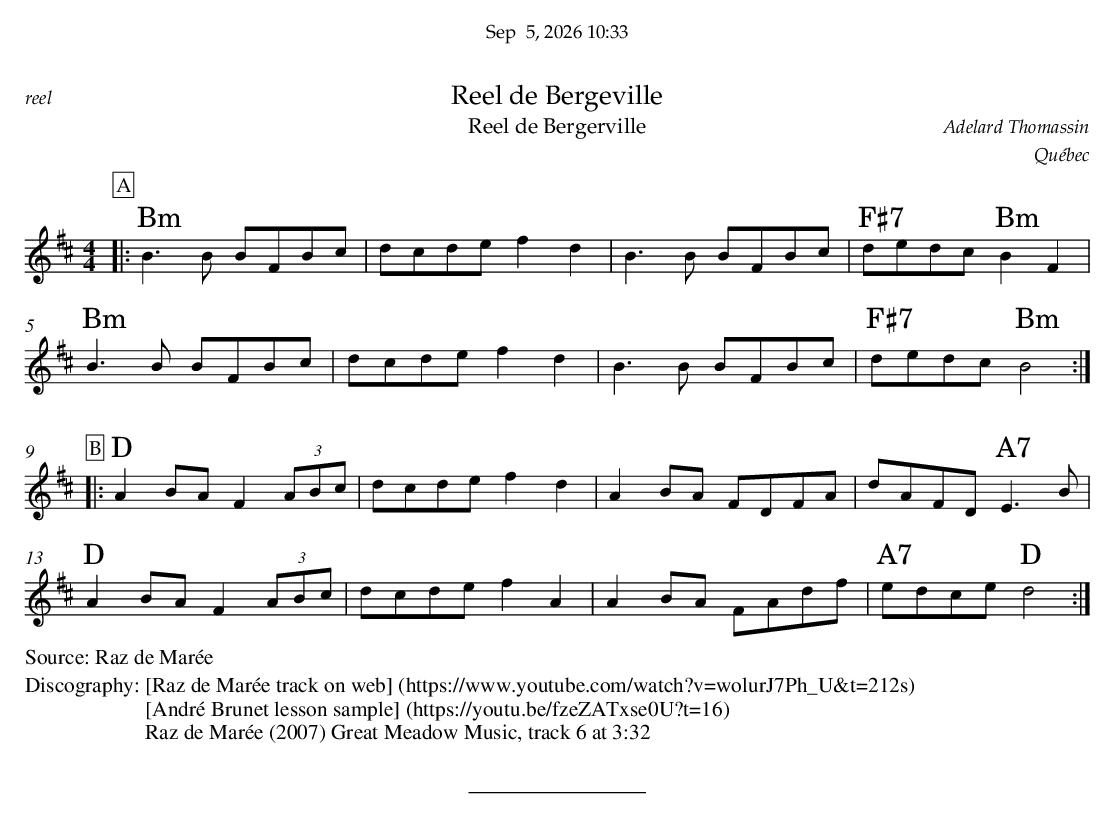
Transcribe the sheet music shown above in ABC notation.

X:1
T:Reel de Bergeville
T:Reel de Bergerville
C:Adelard Thomassin
O:Québec
M:4/4
K:Dmaj
P:A
|: "Bm" B3 B BFBc | dcde f2d2 | B3B BFBc | "F#7" dedc "Bm" B2F2 |
  "Bm" B3 B BFBc | dcde f2d2 | B3 B BFBc | "F#7" dedc "Bm" B4 :|
%%vskip 0.5cm
P:B
|: "D" A2BA F2(3ABc | dcde f2d2 | A2BA FDFA | dAFD "A7" E3 B |
  "D" A2BA F2(3ABc | dcde f2A2 | A2BA FAdf | "A7" edce "D" d4 :|
